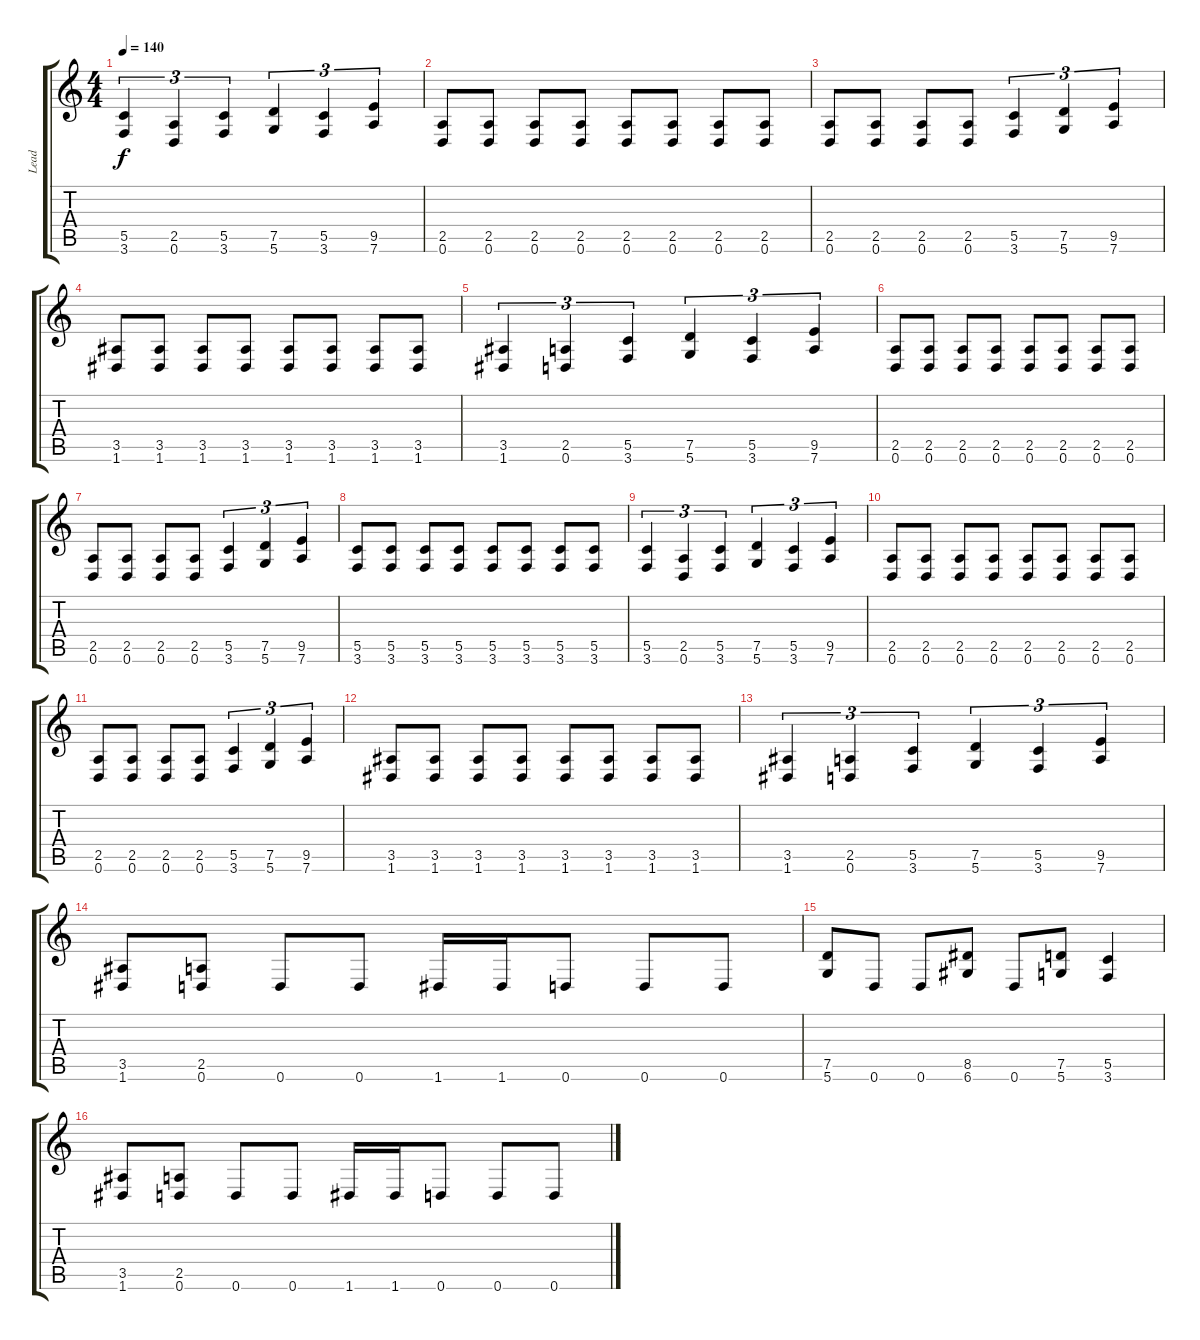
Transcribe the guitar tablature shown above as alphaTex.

\track ("Lead" "Lead") {instrument distortionguitar}
\staff {score tabs}
\tuning (D4 A3 F3 C3 G2 D2) {hide}
\ts (4 4)
\tempo 140
\clef g2
\ks c
(5.5 3.6).4{tu (3 2) dy f} (2.5 0.6).4{tu (3 2)} (5.5 3.6).4{tu (3 2)} (7.5 5.6).4{tu (3 2)} (5.5 3.6).4{tu (3 2)} (9.5 7.6).4{tu (3 2)} |
(2.5 0.6).8 (2.5 0.6).8 (2.5 0.6).8 (2.5 0.6).8 (2.5 0.6).8 (2.5 0.6).8 (2.5 0.6).8 (2.5 0.6).8 |
(2.5 0.6).8 (2.5 0.6).8 (2.5 0.6).8 (2.5 0.6).8 (5.5 3.6).4{tu (3 2)} (7.5 5.6).4{tu (3 2)} (9.5 7.6).4{tu (3 2)} |
(3.5 1.6).8 (3.5 1.6).8 (3.5 1.6).8 (3.5 1.6).8 (3.5 1.6).8 (3.5 1.6).8 (3.5 1.6).8 (3.5 1.6).8 |
(3.5 1.6).4{tu (3 2)} (2.5 0.6).4{tu (3 2)} (5.5 3.6).4{tu (3 2)} (7.5 5.6).4{tu (3 2)} (5.5 3.6).4{tu (3 2)} (9.5 7.6).4{tu (3 2)} |
(2.5 0.6).8 (2.5 0.6).8 (2.5 0.6).8 (2.5 0.6).8 (2.5 0.6).8 (2.5 0.6).8 (2.5 0.6).8 (2.5 0.6).8 |
(2.5 0.6).8 (2.5 0.6).8 (2.5 0.6).8 (2.5 0.6).8 (5.5 3.6).4{tu (3 2)} (7.5 5.6).4{tu (3 2)} (9.5 7.6).4{tu (3 2)} |
(5.5 3.6).8 (5.5 3.6).8 (5.5 3.6).8 (5.5 3.6).8 (5.5 3.6).8 (5.5 3.6).8 (5.5 3.6).8 (5.5 3.6).8 |
(5.5 3.6).4{tu (3 2)} (2.5 0.6).4{tu (3 2)} (5.5 3.6).4{tu (3 2)} (7.5 5.6).4{tu (3 2)} (5.5 3.6).4{tu (3 2)} (9.5 7.6).4{tu (3 2)} |
(2.5 0.6).8 (2.5 0.6).8 (2.5 0.6).8 (2.5 0.6).8 (2.5 0.6).8 (2.5 0.6).8 (2.5 0.6).8 (2.5 0.6).8 |
(2.5 0.6).8 (2.5 0.6).8 (2.5 0.6).8 (2.5 0.6).8 (5.5 3.6).4{tu (3 2)} (7.5 5.6).4{tu (3 2)} (9.5 7.6).4{tu (3 2)} |
(3.5 1.6).8 (3.5 1.6).8 (3.5 1.6).8 (3.5 1.6).8 (3.5 1.6).8 (3.5 1.6).8 (3.5 1.6).8 (3.5 1.6).8 |
(3.5 1.6).4{tu (3 2)} (2.5 0.6).4{tu (3 2)} (5.5 3.6).4{tu (3 2)} (7.5 5.6).4{tu (3 2)} (5.5 3.6).4{tu (3 2)} (9.5 7.6).4{tu (3 2)} |
(3.5 1.6).8 (2.5 0.6).8 0.6.8 0.6.8 1.6.16 1.6.16 0.6.8 0.6.8 0.6.8 |
(7.5 5.6).8 0.6.8 0.6.8 (8.5 6.6).8 0.6.8 (7.5 5.6).8 (5.5 3.6).4 |
(3.5 1.6).8 (2.5 0.6).8 0.6.8 0.6.8 1.6.16 1.6.16 0.6.8 0.6.8 0.6.8
